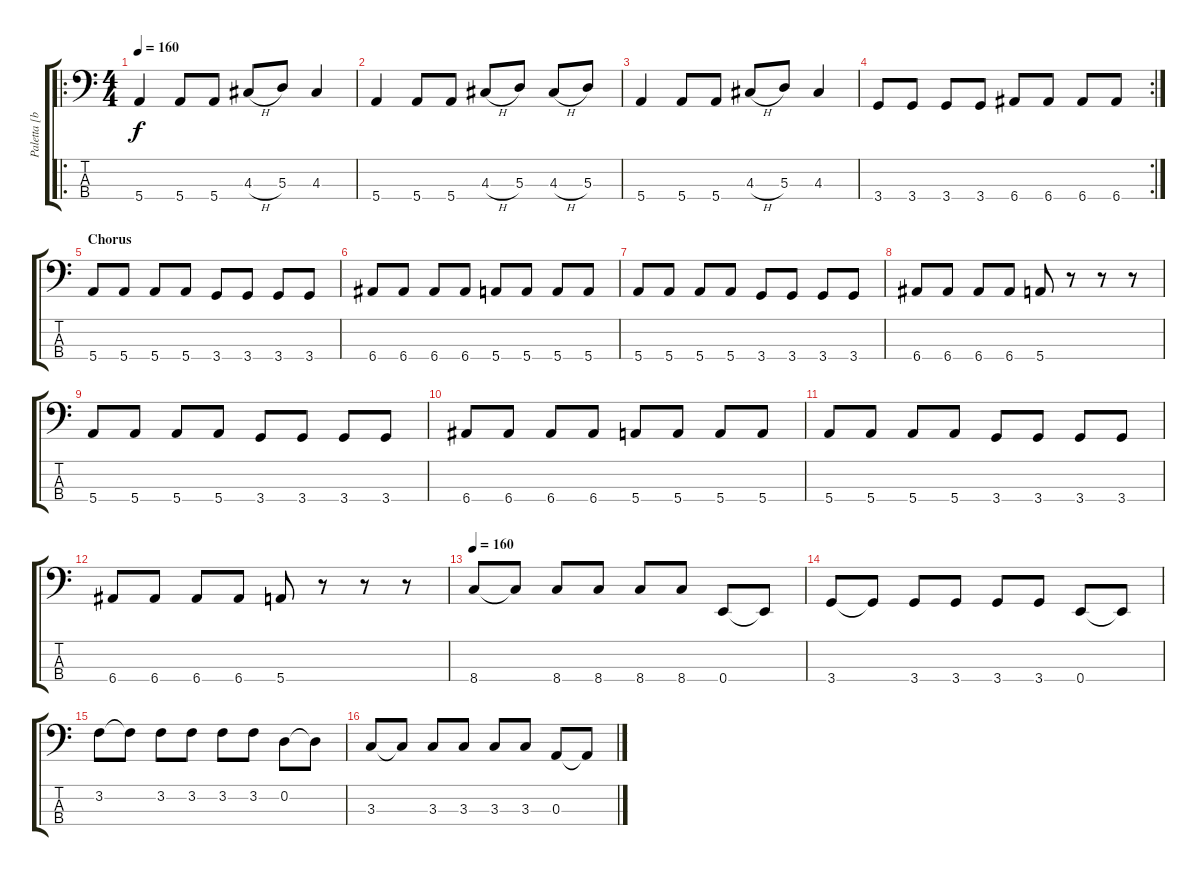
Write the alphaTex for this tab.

\track ("Paletta [bass]" "Paletta [b") {instrument electricbassfinger}
\staff {score tabs}
\tuning (G2 D2 A1 E1) {hide}
\ro
\ts (4 4)
\tempo 160
\clef f4
\ks c
5.4.4{dy f} 5.4.8 5.4.8 4.3{h}.8 5.3.8 4.3.4 |
5.4.4 5.4.8 5.4.8 4.3{h}.8 5.3.8 4.3{h}.8 5.3.8 |
5.4.4 5.4.8 5.4.8 4.3{h}.8 5.3.8 4.3.4 |
\rc 2
3.4.8 3.4.8 3.4.8 3.4.8 6.4.8 6.4.8 6.4.8 6.4.8 |
\section ("" "Chorus")
5.4.8 5.4.8 5.4.8 5.4.8 3.4.8 3.4.8 3.4.8 3.4.8 |
6.4.8 6.4.8 6.4.8 6.4.8 5.4.8 5.4.8 5.4.8 5.4.8 |
5.4.8 5.4.8 5.4.8 5.4.8 3.4.8 3.4.8 3.4.8 3.4.8 |
6.4.8 6.4.8 6.4.8 6.4.8 5.4.8 r.8 r.8 r.8 |
5.4.8 5.4.8 5.4.8 5.4.8 3.4.8 3.4.8 3.4.8 3.4.8 |
6.4.8 6.4.8 6.4.8 6.4.8 5.4.8 5.4.8 5.4.8 5.4.8 |
5.4.8 5.4.8 5.4.8 5.4.8 3.4.8 3.4.8 3.4.8 3.4.8 |
6.4.8 6.4.8 6.4.8 6.4.8 5.4.8 r.8 r.8 r.8 |
\tempo 160
8.4.8 8.4{t}.8 8.4.8 8.4.8 8.4.8 8.4.8 0.4.8 0.4{t}.8 |
3.4.8 3.4{t}.8 3.4.8 3.4.8 3.4.8 3.4.8 0.4.8 0.4{t}.8 |
3.2.8 3.2{t}.8 3.2.8 3.2.8 3.2.8 3.2.8 0.2.8 0.2{t}.8 |
3.3.8 3.3{t}.8 3.3.8 3.3.8 3.3.8 3.3.8 0.3.8 0.3{t}.8
